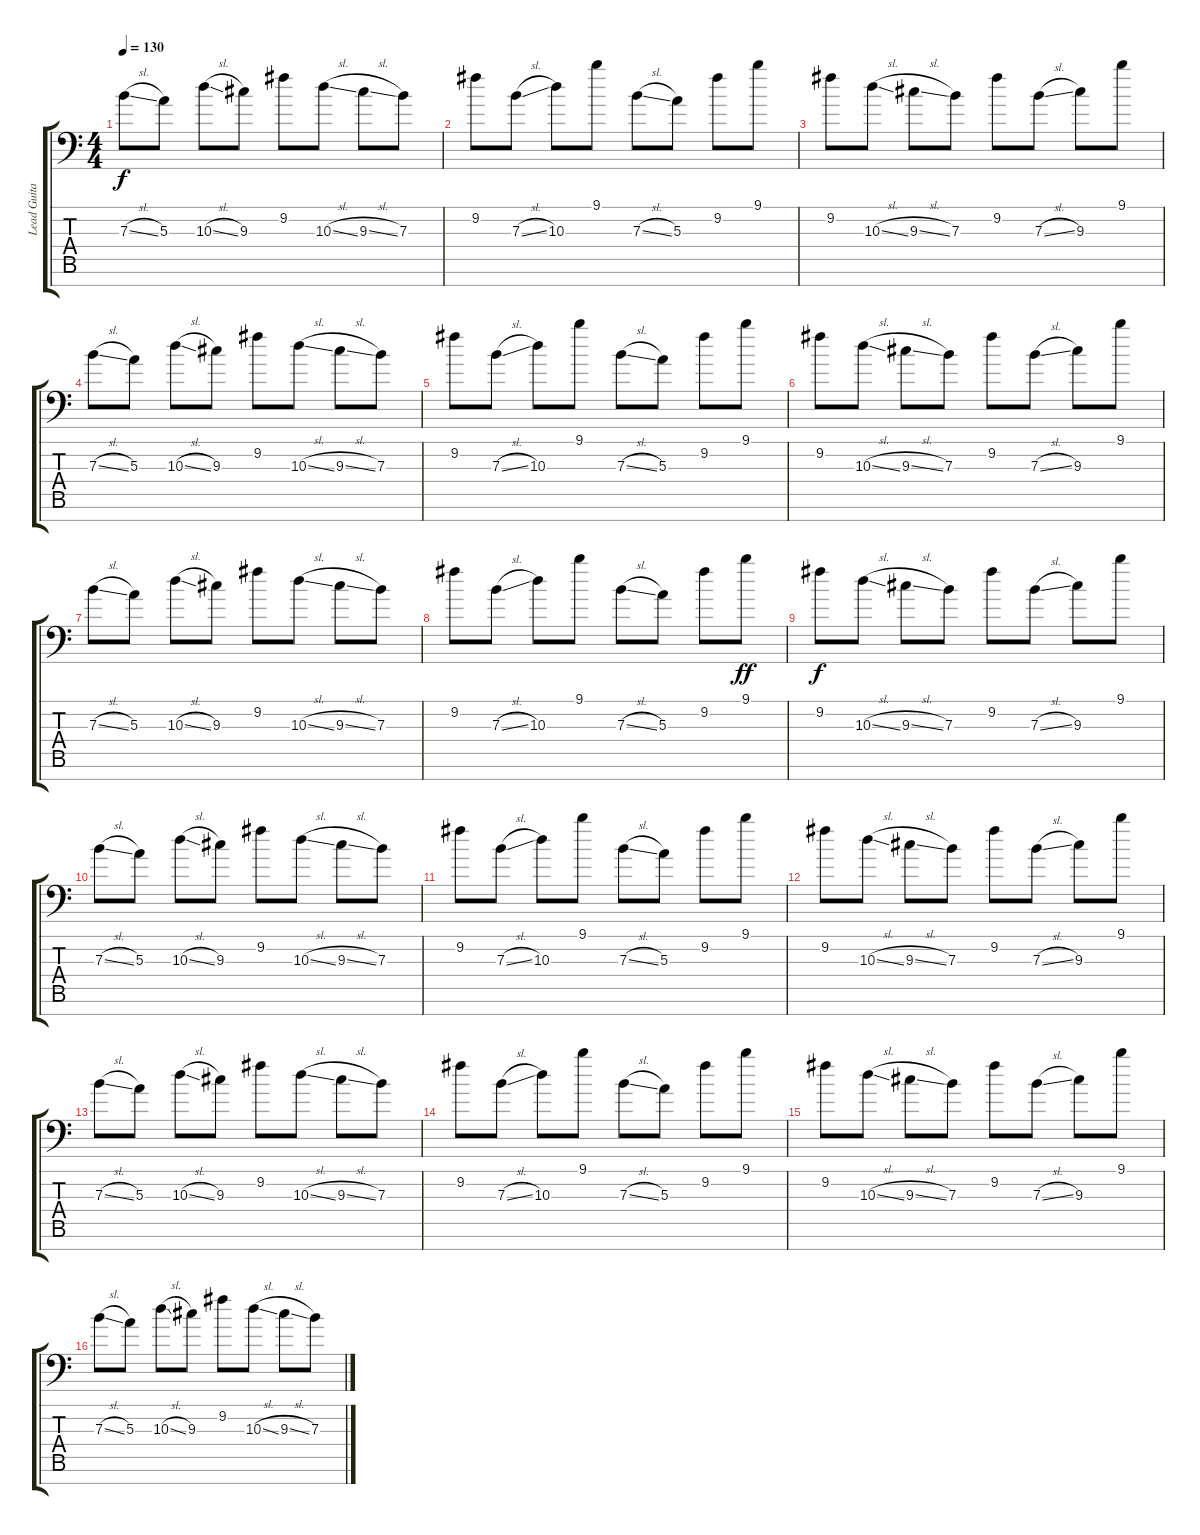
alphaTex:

\track ("Lead Guitar #1" "Lead Guita") {instrument overdrivenguitar}
\staff {score tabs}
\tuning (D4 A3 E3 D3 A2 E2 A1) {hide}
\ts (4 4)
\tempo 130
\clef f4
\ks c
7.3{sl}.8{dy f} 5.3.8 10.3{sl}.8 9.3.8 9.2.8 10.3{sl}.8 9.3{sl}.8 7.3.8 |
9.2.8 7.3{sl}.8 10.3.8 9.1.8 7.3{sl}.8 5.3.8 9.2.8 9.1.8 |
9.2.8 10.3{sl}.8 9.3{sl}.8 7.3.8 9.2.8 7.3{sl}.8 9.3.8 9.1.8 |
7.3{sl}.8 5.3.8 10.3{sl}.8 9.3.8 9.2.8 10.3{sl}.8 9.3{sl}.8 7.3.8 |
9.2.8 7.3{sl}.8 10.3.8 9.1.8 7.3{sl}.8 5.3.8 9.2.8 9.1.8 |
9.2.8 10.3{sl}.8 9.3{sl}.8 7.3.8 9.2.8 7.3{sl}.8 9.3.8 9.1.8 |
7.3{sl}.8 5.3.8 10.3{sl}.8 9.3.8 9.2.8 10.3{sl}.8 9.3{sl}.8 7.3.8 |
9.2.8 7.3{sl}.8 10.3.8 9.1.8 7.3{sl}.8 5.3.8 9.2.8 9.1.8{dy ff} |
9.2.8{dy f} 10.3{sl}.8 9.3{sl}.8 7.3.8 9.2.8 7.3{sl}.8 9.3.8 9.1.8 |
7.3{sl}.8 5.3.8 10.3{sl}.8 9.3.8 9.2.8 10.3{sl}.8 9.3{sl}.8 7.3.8 |
9.2.8 7.3{sl}.8 10.3.8 9.1.8 7.3{sl}.8 5.3.8 9.2.8 9.1.8 |
9.2.8 10.3{sl}.8 9.3{sl}.8 7.3.8 9.2.8 7.3{sl}.8 9.3.8 9.1.8 |
7.3{sl}.8 5.3.8 10.3{sl}.8 9.3.8 9.2.8 10.3{sl}.8 9.3{sl}.8 7.3.8 |
9.2.8 7.3{sl}.8 10.3.8 9.1.8 7.3{sl}.8 5.3.8 9.2.8 9.1.8 |
9.2.8 10.3{sl}.8 9.3{sl}.8 7.3.8 9.2.8 7.3{sl}.8 9.3.8 9.1.8 |
7.3{sl}.8 5.3.8 10.3{sl}.8 9.3.8 9.2.8 10.3{sl}.8 9.3{sl}.8 7.3.8
